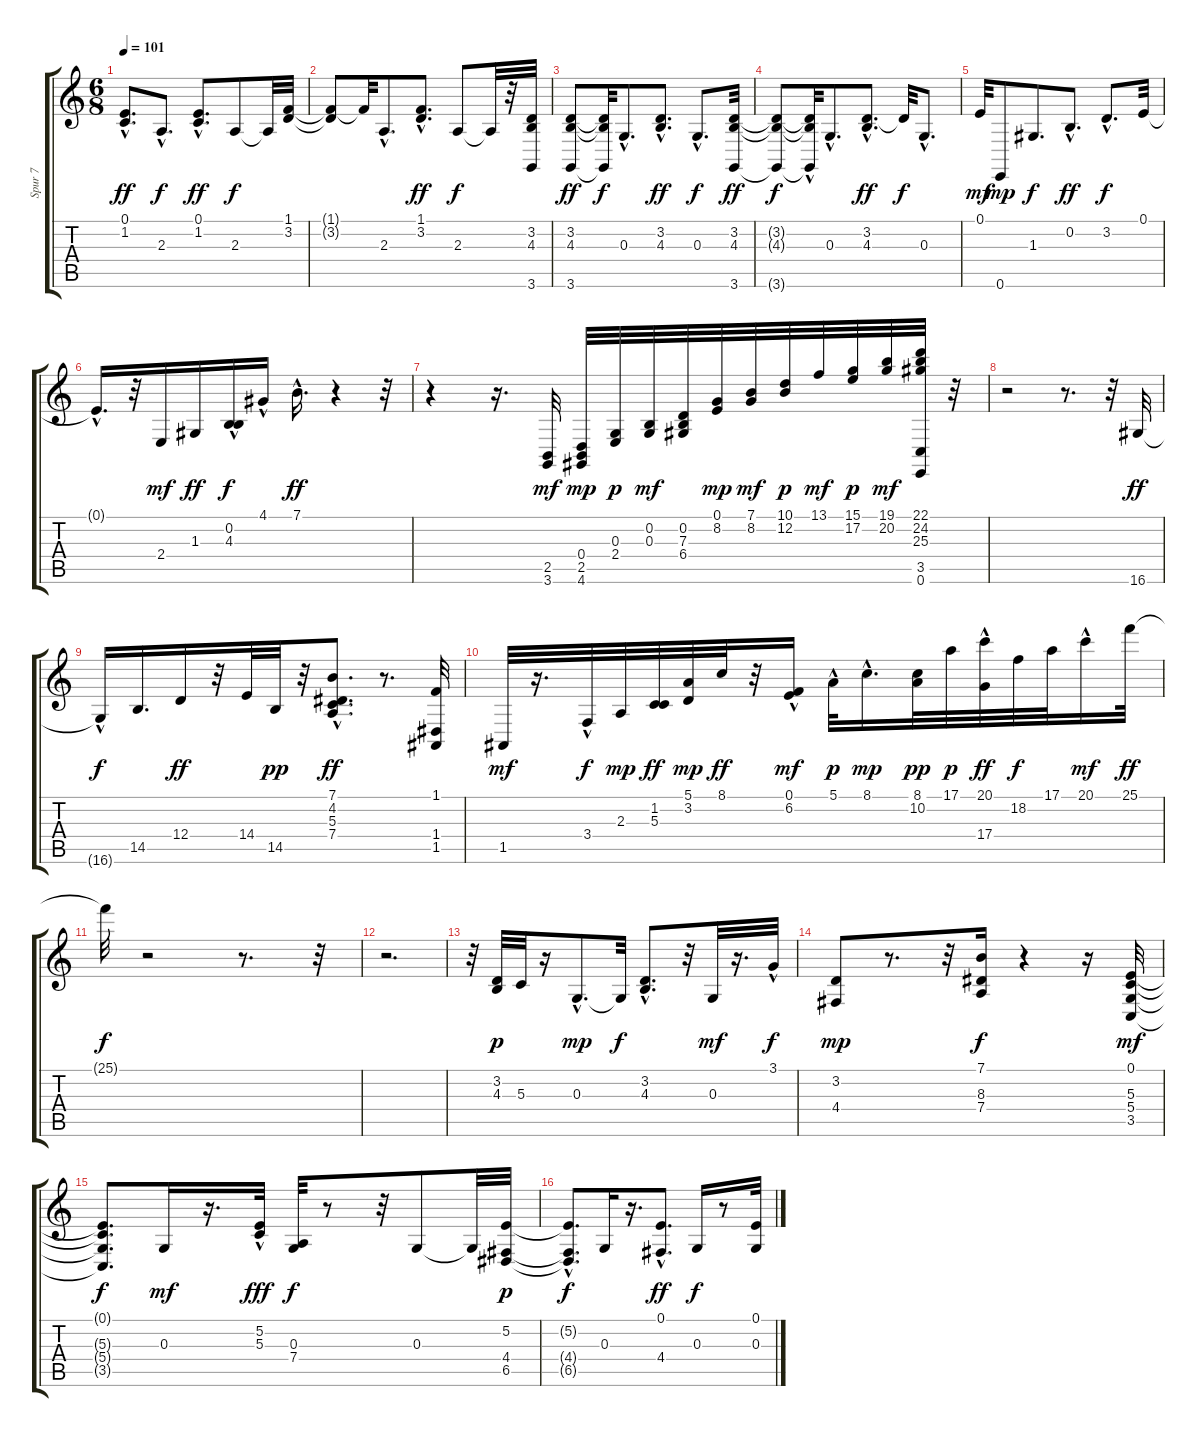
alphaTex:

\track ("Spur 7" "Spur 7") {instrument acousticgrandpiano}
\staff {score tabs}
\tuning (E4 B3 G3 D3 A2 E2) {hide}
\ts (6 8)
\tempo 101
\clef g2
\ks c
(0.1{hac} 1.2{hac}).8{d dy ff} 2.3{hac}.8{d dy f} (0.1{hac} 1.2{hac}).8{d dy ff} 2.3.8{dy f} 2.3{t}.32 (1.1 3.2).32 |
(1.1{t} 3.2{t}).8 1.1{t}.32 2.3{hac}.8{d} (1.1{hac} 3.2{hac}).8{d dy ff} 2.3.8{dy f} 2.3{t}.32 r.32 (3.2 4.3 3.6).32 |
(3.2 4.3 3.6).8{dy ff} (3.2{t} 4.3{t} 3.6{t}).32{dy f} 0.3{hac}.8{d} (3.2{hac} 4.3{hac}).8{d dy ff} 0.3{hac}.8{d dy f} (3.2 4.3 3.6).32{dy ff} |
(3.2{t} 4.3{t} 3.6{t}).8{dy f} (3.2{t} 4.3{t} 3.6{hac t}).32 0.3{hac}.8{d} (3.2{hac} 4.3{hac}).8{d dy ff} 3.2{t}.32{dy f} 0.3{hac}.8{d} |
0.1.32{dy mf} 0.6.8{dy mp} 1.3.8{d dy f} 0.2{hac}.8{d dy ff} 3.2{hac}.8{d dy f} 0.1.32 |
0.1{hac t}.16{d} r.32 2.4.16{dy mf} 1.3.16{dy ff} (0.2{hac} 4.3).16{dy f} 4.1{hac}.16 7.1{hac}.16{d dy ff} r.4 r.32 |
r.4 r.16{d} (2.5 3.6).32{dy mf} (0.4 2.5 4.6).32{dy mp} (0.3 2.4).32{dy p} (0.2 0.3).32{dy mf} (0.2 7.3 6.4).32 (0.1 8.2).32{dy mp} (7.1 8.2).32{dy mf} (10.1 12.2).32{dy p} 13.1.32{dy mf} (15.1 17.2).32{dy p} (19.1 20.2).32{dy mf} (22.1 24.2 25.3 3.5 0.6).32 r.32 |
r.2 r.8{d} r.32 16.6.32{dy ff} |
16.6{hac t}.16{dy f} 14.5.16{d} 12.4.16{dy ff} r.32 14.4.32 14.5.32{dy pp} r.32 (7.1{hac} 4.2 5.3{hac} 7.4{hac}).8{d dy ff} r.8{d} (1.1 1.4 1.5).32 |
1.5.32{dy mf} r.16{d} 3.4{hac}.32{dy f} 2.3.32{dy mp} (1.2 5.3).32{dy ff} (5.1 3.2).32{dy mp} 8.1.32{dy ff} r.32 (0.1 6.2{hac}).16{dy mf} 5.1{hac}.32{dy p} 8.1{hac}.16{d dy mp} (8.1 10.2).32{dy pp} 17.1.32{dy p} (20.1 17.4{hac}).32{dy ff} 18.2.32{dy f} 17.1.32 20.1{hac}.16{dy mf} 25.1.32{dy ff} |
25.1{t}.32{dy f} r.2 r.8{d} r.32 |
r.2{d} |
r.32 (3.2 4.3).32{dy p} 5.3.32 r.16 0.3{hac}.8{d dy mp} 0.3{t}.32{dy f} (3.2{hac} 4.3).8{d} r.32 0.3.32{dy mf} r.16{d} 3.1{hac}.32{dy f} |
(3.2 4.4).8{dy mp} r.8{d} r.32 (7.1 8.3 7.4).16{dy f} r.4 r.16 (0.1 5.3 5.4 3.5).32{dy mf} |
(0.1{t} 5.3{t} 5.4{t} 3.5{t}).8{d dy f} 0.3.16{dy mf} r.16{d} (5.2{hac} 5.3{hac}).32{dy fff} (0.3 7.4).32{dy f} r.8 r.32 0.3.8 0.3{t}.32 (5.2 4.4 6.5).32{dy p} |
(5.2{t} 4.4{hac t} 6.5{t}).8{d dy f} 0.3.16 r.16{d} (0.1{hac} 4.4{hac}).8{d dy ff} 0.3.16{dy f} r.8 (0.1 0.3).32
